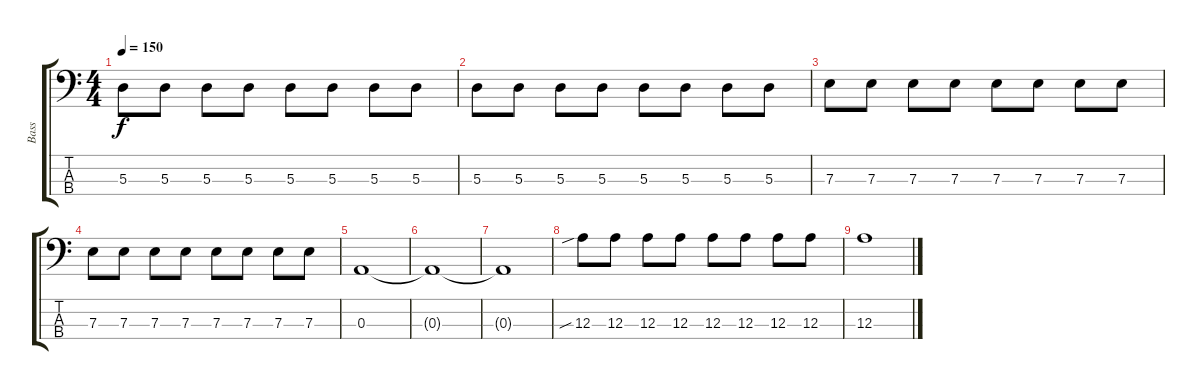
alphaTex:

\track ("Bass" "Bass") {instrument electricbassfinger}
\staff {score tabs}
\tuning (G2 D2 A1 E1) {hide}
\ts (4 4)
\tempo 150
\clef f4
\ks c
5.3.8{dy f} 5.3.8 5.3.8 5.3.8 5.3.8 5.3.8 5.3.8 5.3.8 |
5.3.8 5.3.8 5.3.8 5.3.8 5.3.8 5.3.8 5.3.8 5.3.8 |
7.3.8 7.3.8 7.3.8 7.3.8 7.3.8 7.3.8 7.3.8 7.3.8 |
7.3.8 7.3.8 7.3.8 7.3.8 7.3.8 7.3.8 7.3.8 7.3.8 |
0.3.1 |
0.3{t}.1 |
0.3{t}.1 |
12.3{sib}.8 12.3.8 12.3.8 12.3.8 12.3.8 12.3.8 12.3.8 12.3.8 |
12.3.1
